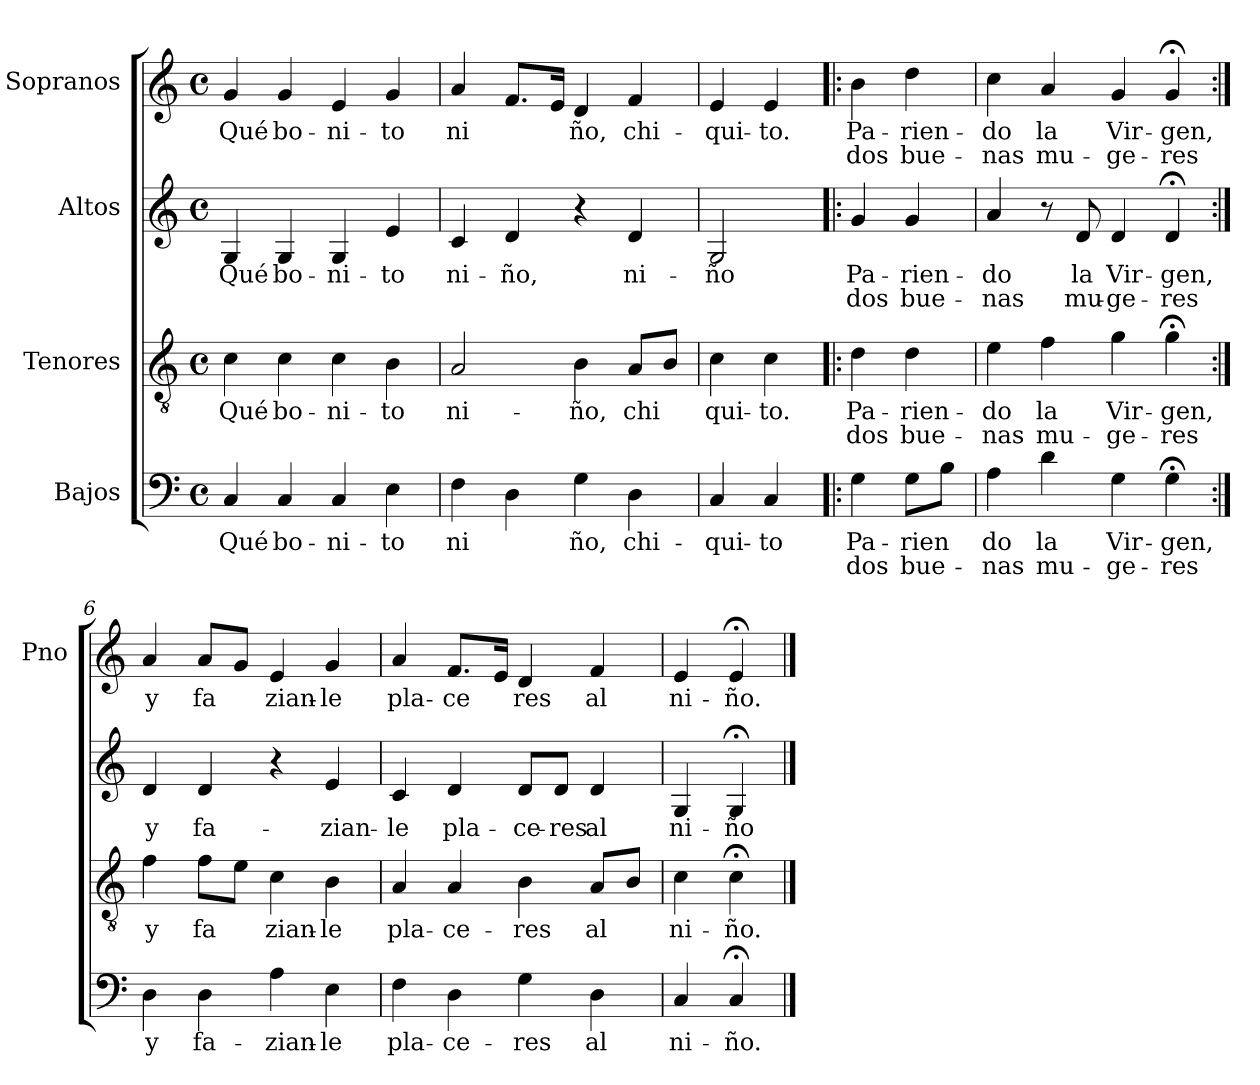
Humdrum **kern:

**kern	**text	**text	**kern	**text	**text	**kern	**text	**text	**kern	**text	**text
*part4	*part4	*part4	*part3	*part3	*part3	*part2	*part2	*part2	*part1	*part1	*part1
*staff4	*staff4	*staff4	*staff3	*staff3	*staff3	*staff2	*staff2	*staff2	*staff1	*staff1	*staff1
*I"Bajos	*	*	*I"Tenores	*	*	*I"Altos	*	*	*I"Sopranos	*	*
*	*	*	*	*	*	*	*	*	*I'Pno	*	*
*clefF4	*	*	*clefGv2	*	*	*clefG2	*	*	*clefG2	*	*
*M4/4	*	*	*M4/4	*	*	*M4/4	*	*	*M4/4	*	*
*met(c)	*	*	*met(c)	*	*	*met(c)	*	*	*met(c)	*	*
=1	=1	=1	=1	=1	=1	=1	=1	=1	=1	=1	=1
!	!LO:LY:b	!	!	!LO:LY:b	!	!	!LO:LY:b	!	!	!LO:LY:b	!
4C/	Qué	.	4c\	Qué	.	4G/	Qué	.	4g/	Qué	.
!	!LO:LY:b	!	!	!LO:LY:b	!	!	!LO:LY:b	!	!	!LO:LY:b	!
4C/	bo-	.	4c\	bo-	.	4G/	bo-	.	4g/	bo-	.
!	!LO:LY:b	!	!	!LO:LY:b	!	!	!LO:LY:b	!	!	!LO:LY:b	!
4C/	-ni-	.	4c\	-ni-	.	4G/	-ni-	.	4e/	-ni-	.
!	!LO:LY:b	!	!	!LO:LY:b	!	!	!LO:LY:b	!	!	!LO:LY:b	!
4E\	-to	.	4B\	-to	.	4e/	-to	.	4g/	-to	.
=2	=2	=2	=2	=2	=2	=2	=2	=2	=2	=2	=2
!	!LO:LY:b	!	!	!LO:LY:b	!	!	!LO:LY:b	!	!	!LO:LY:b	!
4F\	ni	.	2A/	ni-	.	4c/	ni-	.	4a/	ni	.
!	!	!	!	!	!	!	!LO:LY:b	!	!	!	!
4D\	.	.	.	.	.	4d/	-ño,	.	8.fL	.	.
.	.	.	.	.	.	.	.	.	16eJk	.	.
!	!LO:LY:b	!	!	!LO:LY:b	!	!	!	!	!	!LO:LY:b	!
4G\	ño,	.	4B\	-ño,	.	4r	.	.	4d/	ño,	.
!	!LO:LY:b	!	!	!LO:LY:b	!	!	!LO:LY:b	!	!	!LO:LY:b	!
4D\	chi-	.	8AL	chi	.	4d/	ni-	.	4f/	chi-	.
.	.	.	8BJ	.	.	.	.	.	.	.	.
=3	=3	=3	=3	=3	=3	=3	=3	=3	=3	=3	=3
!	!LO:LY:b	!	!	!LO:LY:b	!	!	!LO:LY:b	!	!	!LO:LY:b	!
4C/	-qui-	.	4c\	qui-	.	2G/	-ño	.	4e/	-qui-	.
!	!LO:LY:b	!	!	!LO:LY:b	!	!	!	!	!	!LO:LY:b	!
4C/	-to	.	4c\	-to.	.	.	.	.	4e/	-to.	.
!!LO:LB:g=z
=4!|:	=4!|:	=4!|:	=4!|:	=4!|:	=4!|:	=4!|:	=4!|:	=4!|:	=4!|:	=4!|:	=4!|:
!	!LO:LY:b	!LO:LY:b	!	!LO:LY:b	!LO:LY:b	!	!LO:LY:b	!LO:LY:b	!	!LO:LY:b	!LO:LY:b
4G\	Pa-	dos	4d\	Pa-	dos	4g/	Pa-	dos	4b\	Pa-	dos
!	!LO:LY:b	!LO:LY:b	!	!LO:LY:b	!LO:LY:b	!	!LO:LY:b	!LO:LY:b	!	!LO:LY:b	!LO:LY:b
8GL	-rien	bue-	4d\	-rien-	bue-	4g/	-rien-	bue-	4dd\	-rien-	bue-
8BJ	.	.	.	.	.	.	.	.	.	.	.
=5	=5	=5	=5	=5	=5	=5	=5	=5	=5	=5	=5
!	!LO:LY:b	!LO:LY:b	!	!LO:LY:b	!LO:LY:b	!	!LO:LY:b	!LO:LY:b	!	!LO:LY:b	!LO:LY:b
4A\	do	-nas	4e\	-do	-nas	4a/	-do	-nas	4cc\	-do	-nas
!	!LO:LY:b	!LO:LY:b	!	!LO:LY:b	!LO:LY:b	!	!	!	!	!LO:LY:b	!LO:LY:b
4d\	la	mu-	4f\	la	mu-	8r	.	.	4a/	la	mu-
!	!	!	!	!	!	!	!LO:LY:b	!LO:LY:b	!	!	!
.	.	.	.	.	.	8d/	la	mu-	.	.	.
!	!LO:LY:b	!LO:LY:b	!	!LO:LY:b	!LO:LY:b	!	!LO:LY:b	!LO:LY:b	!	!LO:LY:b	!LO:LY:b
4G\	Vir-	-ge-	4g\	Vir-	-ge-	4d/	Vir-	-ge-	4g/	Vir-	-ge-
!	!LO:LY:b	!LO:LY:b	!	!LO:LY:b	!LO:LY:b	!	!LO:LY:b	!LO:LY:b	!	!LO:LY:b	!LO:LY:b
4G;<\	-gen,	-res	4g;<\	-gen,	-res	4d;/	-gen,	-res	4g;/	-gen,	-res
!!LO:LB:g=z
=6:|!	=6:|!	=6:|!	=6:|!	=6:|!	=6:|!	=6:|!	=6:|!	=6:|!	=6:|!	=6:|!	=6:|!
!	!LO:LY:b	!	!	!LO:LY:b	!	!	!LO:LY:b	!	!	!LO:LY:b	!
4D\	y	.	4f\	y	.	4d/	y	.	4a/	y	.
!	!LO:LY:b	!	!	!LO:LY:b	!	!	!LO:LY:b	!	!	!LO:LY:b	!
4D\	fa-	.	8fL	fa	.	4d/	fa-	.	8aL	fa	.
.	.	.	8eJ	.	.	.	.	.	8gJ	.	.
!	!LO:LY:b	!	!	!LO:LY:b	!	!	!	!	!	!LO:LY:b	!
4A\	-zian-	.	4c\	zian-	.	4r	.	.	4e/	zian-	.
!	!LO:LY:b	!	!	!LO:LY:b	!	!	!LO:LY:b	!	!	!LO:LY:b	!
4E\	-le	.	4B\	-le	.	4e/	-zian-	.	4g/	-le	.
=7	=7	=7	=7	=7	=7	=7	=7	=7	=7	=7	=7
!	!LO:LY:b	!	!	!LO:LY:b	!	!	!LO:LY:b	!	!	!LO:LY:b	!
4F\	pla-	.	4A/	pla-	.	4c/	-le	.	4a/	pla-	.
!	!LO:LY:b	!	!	!LO:LY:b	!	!	!LO:LY:b	!	!	!LO:LY:b	!
4D\	-ce-	.	4A/	-ce-	.	4d/	pla-	.	8.fL	-ce	.
.	.	.	.	.	.	.	.	.	16eJk	.	.
!	!LO:LY:b	!	!	!LO:LY:b	!	!	!LO:LY:b	!	!	!LO:LY:b	!
4G\	-res	.	4B\	-res	.	8dL	-ce-	.	4d/	res	.
!	!	!	!	!	!	!	!LO:LY:b	!	!	!	!
.	.	.	.	.	.	8dJ	-res	.	.	.	.
!	!LO:LY:b	!	!	!LO:LY:b	!	!	!LO:LY:b	!	!	!LO:LY:b	!
4D\	al	.	8AL	al	.	4d/	al	.	4f/	al	.
.	.	.	8BJ	.	.	.	.	.	.	.	.
=8	=8	=8	=8	=8	=8	=8	=8	=8	=8	=8	=8
!	!LO:LY:b	!	!	!LO:LY:b	!	!	!LO:LY:b	!	!	!LO:LY:b	!
4C/	ni-	.	4c\	ni-	.	4G/	ni-	.	4e/	ni-	.
!	!LO:LY:b	!	!	!LO:LY:b	!	!	!LO:LY:b	!	!	!LO:LY:b	!
4C;/	-ño.	.	4c;<\	-ño.	.	4G;/	-ño	.	4e;/	-ño.	.
==	==	==	==	==	==	==	==	==	==	==	==
*-	*-	*-	*-	*-	*-	*-	*-	*-	*-	*-	*-
